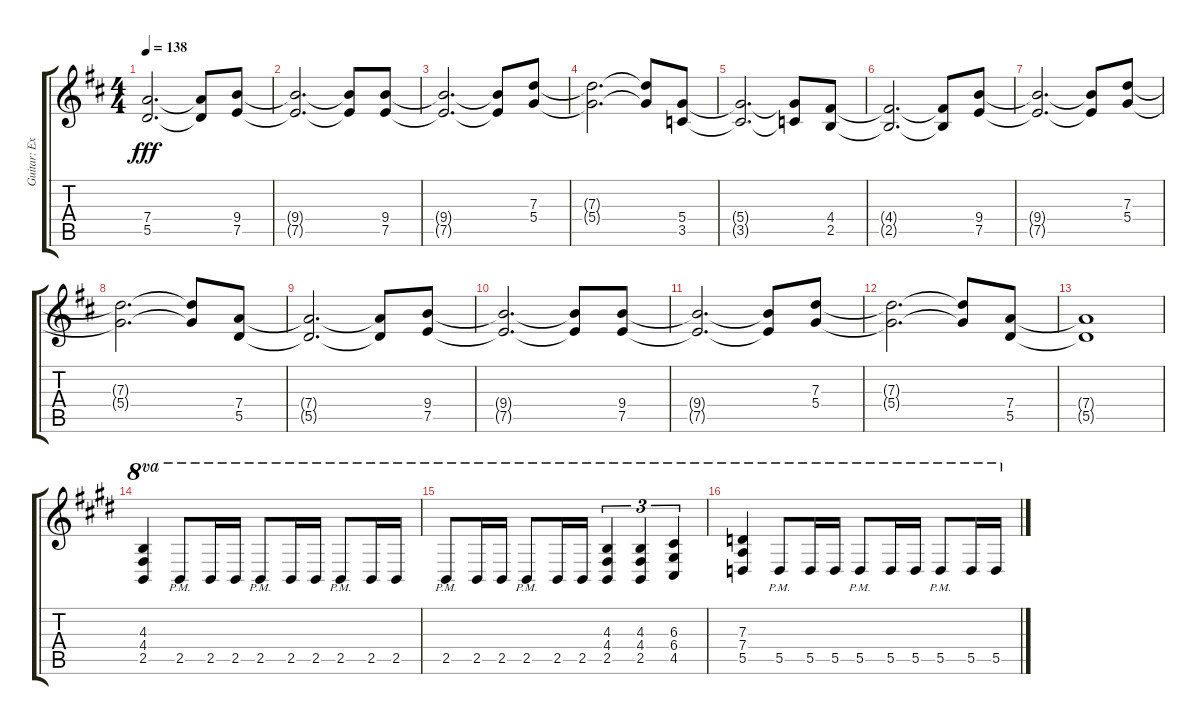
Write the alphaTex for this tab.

\track ("Guitar: Extra" "Guitar: Ex") {instrument overdrivenguitar}
\staff {score tabs}
\tuning (E4 B3 G3 D3 A2 E2) {hide}
\ts (4 4)
\tempo 138
\clef g2
\ks d
(7.4{t} 5.5{t}).2{d dy fff} (7.4{t} 5.5{t}).8 (9.4 7.5).8 |
(9.4{t} 7.5{t}).2{d} (9.4{t} 7.5{t}).8 (9.4 7.5).8 |
(9.4{t} 7.5{t}).2{d} (9.4{t} 7.5{t}).8 (7.3 5.4).8 |
(7.3{t} 5.4{t}).2{d} (7.3{t} 5.4{t}).8 (5.4 3.5).8 |
(5.4{t} 3.5{t}).2{d} (5.4{t} 3.5{t}).8 (4.4 2.5).8 |
(4.4{t} 2.5{t}).2{d} (4.4{t} 2.5{t}).8 (9.4 7.5).8 |
(9.4{t} 7.5{t}).2{d} (9.4{t} 7.5{t}).8 (7.3 5.4).8 |
(7.3{t} 5.4{t}).2{d} (7.3{t} 5.4{t}).8 (7.4 5.5).8 |
(7.4{t} 5.5{t}).2{d} (7.4{t} 5.5{t}).8 (9.4 7.5).8 |
(9.4{t} 7.5{t}).2{d} (9.4{t} 7.5{t}).8 (9.4 7.5).8 |
(9.4{t} 7.5{t}).2{d} (9.4{t} 7.5{t}).8 (7.3 5.4).8 |
(7.3{t} 5.4{t}).2{d} (7.3{t} 5.4{t}).8 (7.4 5.5).8 |
(7.4{t} 5.5{t}).1 |
\ks e
(4.3 4.4 2.5).4{ot 8va} 2.5{pm}.8{ot 8va} 2.5.16{ot 8va} 2.5.16{ot 8va} 2.5{pm}.8{ot 8va} 2.5.16{ot 8va} 2.5.16{ot 8va} 2.5{pm}.8{ot 8va} 2.5.16{ot 8va} 2.5.16{ot 8va} |
2.5{pm}.8{ot 8va} 2.5.16{ot 8va} 2.5.16{ot 8va} 2.5{pm}.8{ot 8va} 2.5.16{ot 8va} 2.5.16{ot 8va} (4.3 4.4 2.5).4{tu (3 2) ot 8va} (4.3 4.4 2.5).4{tu (3 2) ot 8va} (6.3 6.4 4.5).4{tu (3 2) ot 8va} |
(7.3 7.4 5.5).4{ot 8va} 5.5{pm}.8{ot 8va} 5.5.16{ot 8va} 5.5.16{ot 8va} 5.5{pm}.8{ot 8va} 5.5.16{ot 8va} 5.5.16{ot 8va} 5.5{pm}.8{ot 8va} 5.5.16{ot 8va} 5.5.16{ot 8va}
